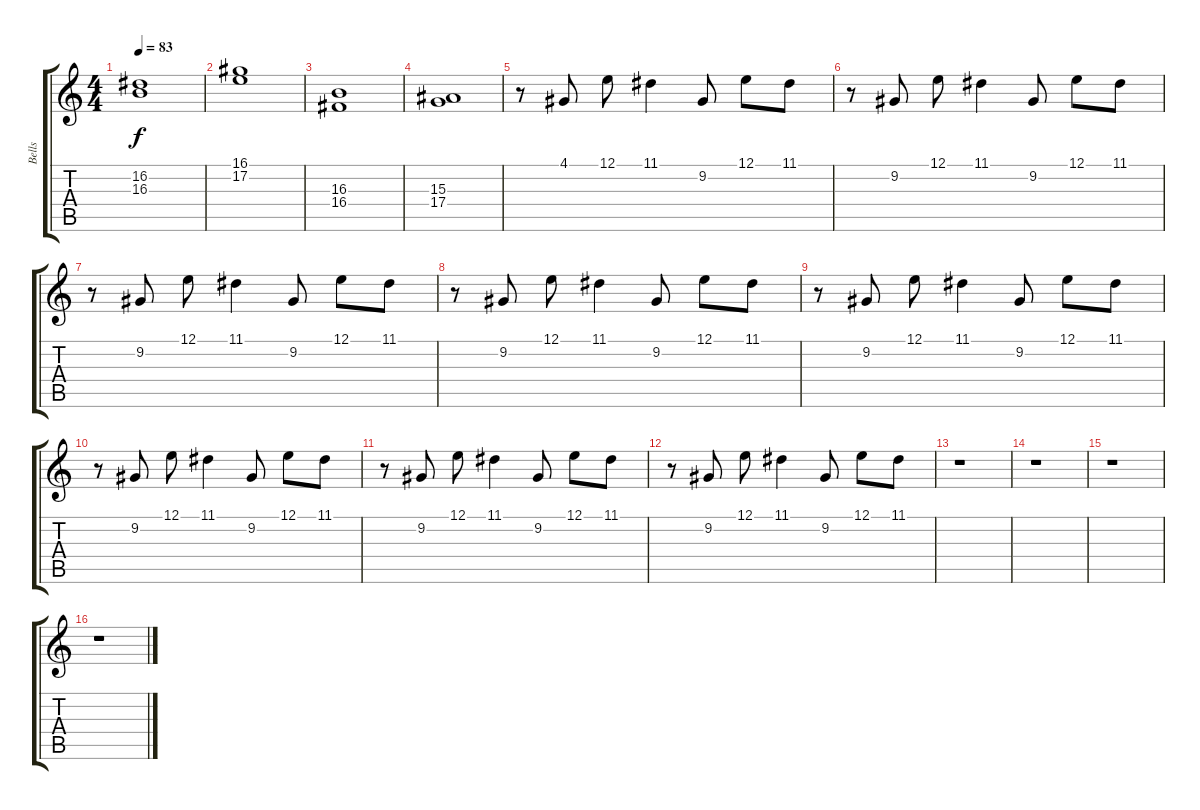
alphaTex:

\track ("Bells" "Bells") {instrument tubularbells}
\staff {score tabs}
\tuning (E4 B3 G3 D3 A2 E2) {hide}
\ts (4 4)
\tempo 83
\clef g2
\ks c
(16.2 16.3).1{dy f} |
(16.1 17.2).1 |
(16.3 16.4).1 |
(15.3 17.4).1 |
r.8 4.1.8{volume 4 balance 16 instrument tubularbells} 12.1.8 11.1.4 9.2.8 12.1.8 11.1.8 |
r.8 9.2.8 12.1.8 11.1.4 9.2.8 12.1.8 11.1.8 |
r.8 9.2.8 12.1.8 11.1.4 9.2.8 12.1.8 11.1.8 |
r.8 9.2.8 12.1.8 11.1.4 9.2.8 12.1.8 11.1.8 |
r.8 9.2.8 12.1.8 11.1.4 9.2.8 12.1.8 11.1.8 |
r.8 9.2.8 12.1.8 11.1.4 9.2.8 12.1.8 11.1.8 |
r.8 9.2.8 12.1.8 11.1.4 9.2.8 12.1.8 11.1.8 |
r.8 9.2.8 12.1.8 11.1.4 9.2.8 12.1.8 11.1.8 |
r.1 |
r.1 |
r.1 |
r.1
